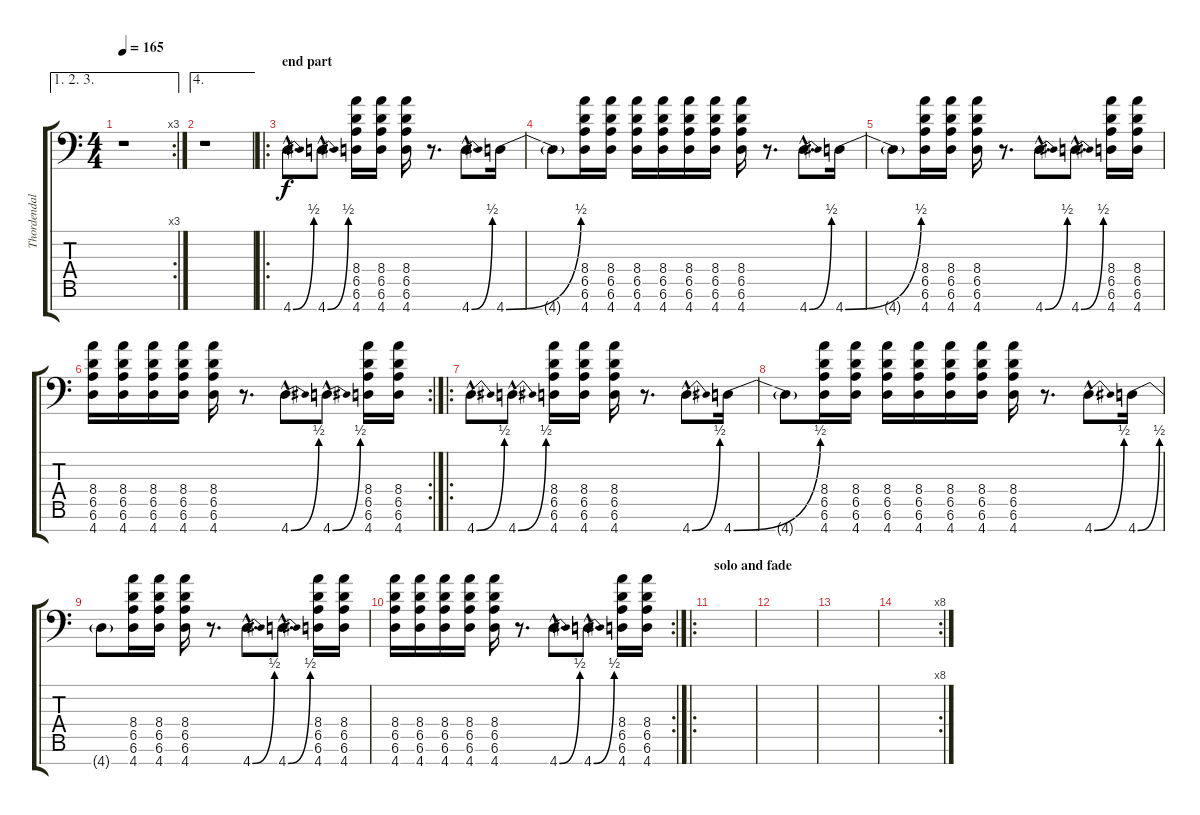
\track ("Thordendal" "Thordendal") {instrument distortionguitar}
\staff {score tabs}
\tuning (Eb4 Bb3 Gb3 Db3 Ab2 Eb2 Bb1) {hide}
\ae (1 2 3)
\rc 3
\ts (4 4)
\tempo 165
\clef f4
\ks c
r.1{dy f} |
\ae 4
r.1 |
\ro
\section ("" "end part")
4.7{be (bend 0 0 60 2) hac}.8{d} 4.7{be (bend 0 0 60 2) hac}.8{d} (8.4 6.5 6.6 4.7).16 (8.4 6.5 6.6 4.7).16 (8.4 6.5 6.6 4.7).16 r.8{d} 4.7{be (bend 0 0 60 2) hac}.8{d} 4.7{be (bend 0 0 60 2)}.16 |
4.7{t}.8 (8.4 6.5 6.6 4.7).16 (8.4 6.5 6.6 4.7).16 (8.4 6.5 6.6 4.7).16 (8.4 6.5 6.6 4.7).16 (8.4 6.5 6.6 4.7).16 (8.4 6.5 6.6 4.7).16 (8.4 6.5 6.6 4.7).16 r.8{d} 4.7{be (bend 0 0 60 2) hac}.8{d} 4.7{be (bend 0 0 60 2)}.16 |
4.7{t}.8 (8.4 6.5 6.6 4.7).16 (8.4 6.5 6.6 4.7).16 (8.4 6.5 6.6 4.7).16 r.8{d} 4.7{be (bend 0 0 60 2) hac}.8{d} 4.7{be (bend 0 0 60 2) hac}.8{d} (8.4 6.5 6.6 4.7).16 (8.4 6.5 6.6 4.7).16 |
\rc 2
(8.4 6.5 6.6 4.7).16 (8.4 6.5 6.6 4.7).16 (8.4 6.5 6.6 4.7).16 (8.4 6.5 6.6 4.7).16 (8.4 6.5 6.6 4.7).16 r.8{d} 4.7{be (bend 0 0 60 2) hac}.8{d} 4.7{be (bend 0 0 60 2) hac}.8{d} (8.4 6.5 6.6 4.7).16 (8.4 6.5 6.6 4.7).16 |
\ro
4.7{be (bend 0 0 60 2) hac}.8{d} 4.7{be (bend 0 0 60 2) hac}.8{d} (8.4 6.5 6.6 4.7).16 (8.4 6.5 6.6 4.7).16 (8.4 6.5 6.6 4.7).16 r.8{d} 4.7{be (bend 0 0 60 2) hac}.8{d} 4.7{be (bend 0 0 60 2)}.16 |
4.7{t}.8 (8.4 6.5 6.6 4.7).16 (8.4 6.5 6.6 4.7).16 (8.4 6.5 6.6 4.7).16 (8.4 6.5 6.6 4.7).16 (8.4 6.5 6.6 4.7).16 (8.4 6.5 6.6 4.7).16 (8.4 6.5 6.6 4.7).16 r.8{d} 4.7{be (bend 0 0 60 2) hac}.8{d} 4.7{be (bend 0 0 60 2)}.16 |
4.7{t}.8 (8.4 6.5 6.6 4.7).16 (8.4 6.5 6.6 4.7).16 (8.4 6.5 6.6 4.7).16 r.8{d} 4.7{be (bend 0 0 60 2) hac}.8{d} 4.7{be (bend 0 0 60 2) hac}.8{d} (8.4 6.5 6.6 4.7).16 (8.4 6.5 6.6 4.7).16 |
\rc 2
(8.4 6.5 6.6 4.7).16 (8.4 6.5 6.6 4.7).16 (8.4 6.5 6.6 4.7).16 (8.4 6.5 6.6 4.7).16 (8.4 6.5 6.6 4.7).16 r.8{d} 4.7{be (bend 0 0 60 2) hac}.8{d} 4.7{be (bend 0 0 60 2) hac}.8{d} (8.4 6.5 6.6 4.7).16 (8.4 6.5 6.6 4.7).16 |
\ro
\section ("" "solo and fade")
|
|
|
\rc 8
